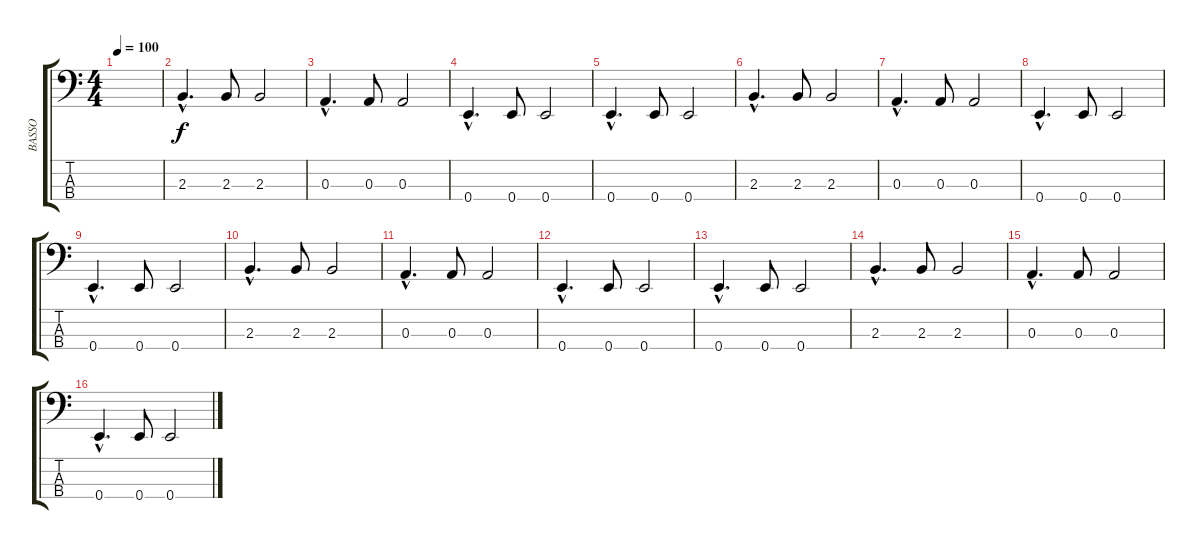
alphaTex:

\track ("BASSO" "BASSO") {instrument electricbassfinger}
\staff {score tabs}
\tuning (G2 D2 A1 E1) {hide}
\ts (4 4)
\tempo 100
\clef f4
\ks c
|
2.3{hac}.4{d} 2.3.8 2.3.2 |
0.3{hac}.4{d} 0.3.8 0.3.2 |
0.4{hac}.4{d} 0.4.8 0.4.2 |
0.4{hac}.4{d} 0.4.8 0.4.2 |
2.3{hac}.4{d} 2.3.8 2.3.2 |
0.3{hac}.4{d} 0.3.8 0.3.2 |
0.4{hac}.4{d} 0.4.8 0.4.2 |
0.4{hac}.4{d} 0.4.8 0.4.2 |
2.3{hac}.4{d} 2.3.8 2.3.2 |
0.3{hac}.4{d} 0.3.8 0.3.2 |
0.4{hac}.4{d} 0.4.8 0.4.2 |
0.4{hac}.4{d} 0.4.8 0.4.2 |
2.3{hac}.4{d} 2.3.8 2.3.2 |
0.3{hac}.4{d} 0.3.8 0.3.2 |
0.4{hac}.4{d} 0.4.8 0.4.2
